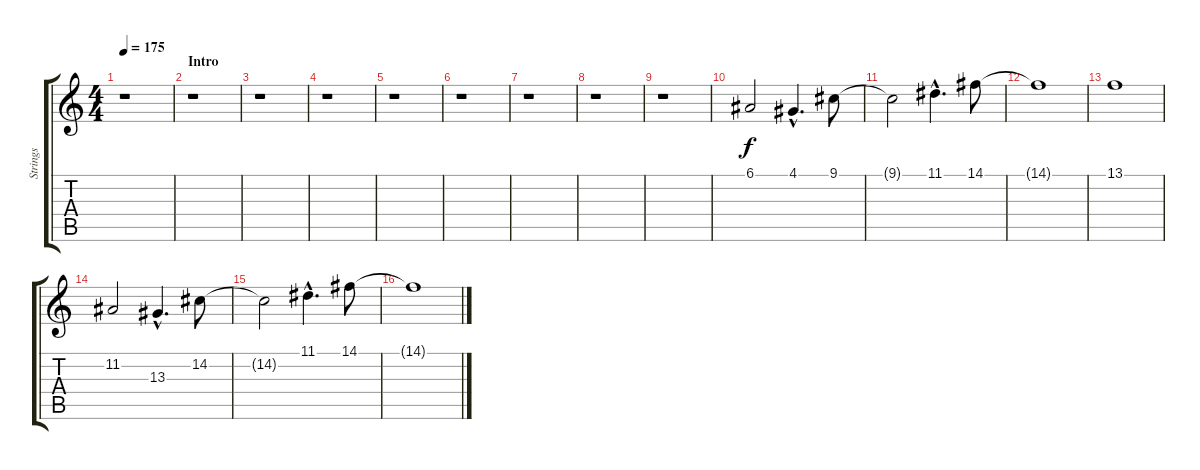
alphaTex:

\track ("Strings" "Strings") {instrument stringensemble2}
\staff {score tabs}
\tuning (E4 B3 G3 D3 A2 E2) {hide}
\ts (4 4)
\tempo 175
\clef g2
\ks c
r.1{dy f instrument stringensemble2} |
\section ("" "Intro")
r.1 |
r.1 |
r.1 |
r.1 |
r.1 |
r.1 |
r.1 |
r.1 |
6.1.2 4.1{hac}.4{d} 9.1.8 |
9.1{t}.2 11.1{hac}.4{d} 14.1.8 |
14.1{t}.1 |
13.1.1 |
11.2.2 13.3{hac}.4{d} 14.2.8 |
14.2{t}.2 11.1{hac}.4{d} 14.1.8 |
14.1{t}.1
